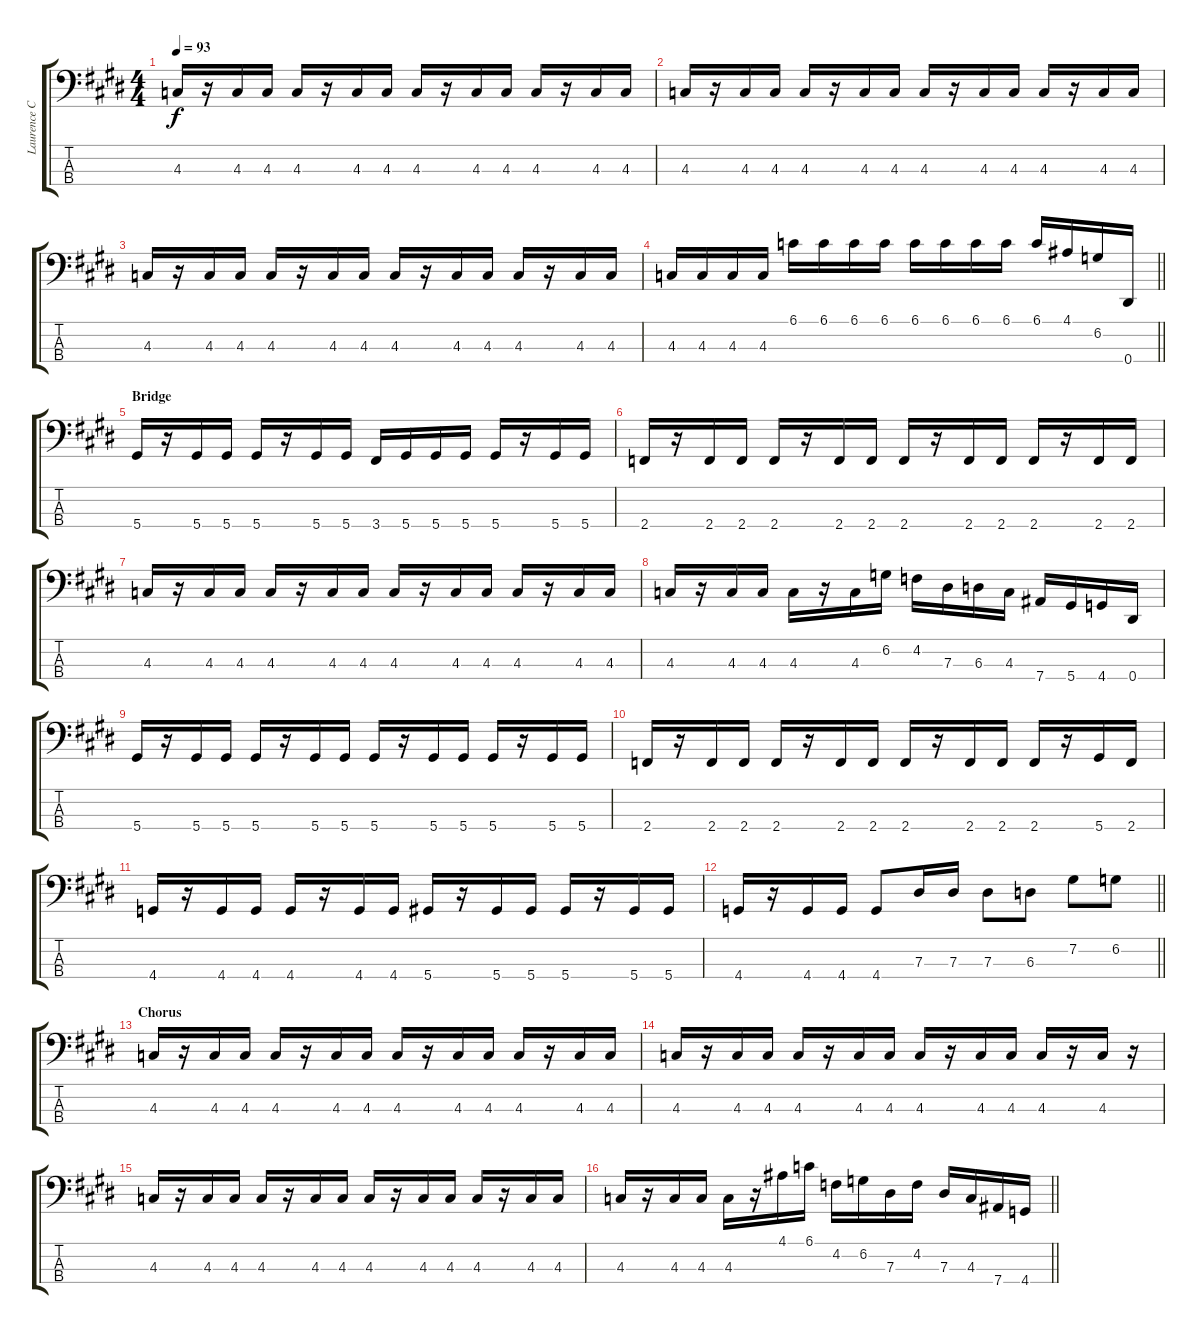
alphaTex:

\track ("Laurence Cottle" "Laurence C") {instrument electricbassfinger}
\staff {score tabs}
\tuning (Gb2 Db2 Ab1 Eb1) {hide}
\ts (4 4)
\tempo 93
\clef f4
\ks c#minor
4.3.16{dy f} r.16 4.3.16 4.3.16 4.3.16 r.16 4.3.16 4.3.16 4.3.16 r.16 4.3.16 4.3.16 4.3.16 r.16 4.3.16 4.3.16 |
4.3.16 r.16 4.3.16 4.3.16 4.3.16 r.16 4.3.16 4.3.16 4.3.16 r.16 4.3.16 4.3.16 4.3.16 r.16 4.3.16 4.3.16 |
4.3.16 r.16 4.3.16 4.3.16 4.3.16 r.16 4.3.16 4.3.16 4.3.16 r.16 4.3.16 4.3.16 4.3.16 r.16 4.3.16 4.3.16 |
\barLineRight lightlight
4.3.16 4.3.16 4.3.16 4.3.16 6.1.16 6.1.16 6.1.16 6.1.16 6.1.16 6.1.16 6.1.16 6.1.16 6.1.16 4.1.16 6.2.16 0.4.16 |
\section ("" "Bridge")
5.4.16 r.16 5.4.16 5.4.16 5.4.16 r.16 5.4.16 5.4.16 3.4.16 5.4.16 5.4.16 5.4.16 5.4.16 r.16 5.4.16 5.4.16 |
2.4.16 r.16 2.4.16 2.4.16 2.4.16 r.16 2.4.16 2.4.16 2.4.16 r.16 2.4.16 2.4.16 2.4.16 r.16 2.4.16 2.4.16 |
4.3.16 r.16 4.3.16 4.3.16 4.3.16 r.16 4.3.16 4.3.16 4.3.16 r.16 4.3.16 4.3.16 4.3.16 r.16 4.3.16 4.3.16 |
4.3.16 r.16 4.3.16 4.3.16 4.3.16 r.16 4.3.16 6.2.16 4.2.16 7.3.16 6.3.16 4.3.16 7.4.16 5.4.16 4.4.16 0.4.16 |
5.4.16 r.16 5.4.16 5.4.16 5.4.16 r.16 5.4.16 5.4.16 5.4.16 r.16 5.4.16 5.4.16 5.4.16 r.16 5.4.16 5.4.16 |
2.4.16 r.16 2.4.16 2.4.16 2.4.16 r.16 2.4.16 2.4.16 2.4.16 r.16 2.4.16 2.4.16 2.4.16 r.16 5.4.16 2.4.16 |
4.4.16 r.16 4.4.16 4.4.16 4.4.16 r.16 4.4.16 4.4.16 5.4.16 r.16 5.4.16 5.4.16 5.4.16 r.16 5.4.16 5.4.16 |
\barLineRight lightlight
4.4.16 r.16 4.4.16 4.4.16 4.4.8 7.3.16 7.3.16 7.3.8 6.3.8 7.2.8 6.2.8 |
\section ("" "Chorus")
4.3.16 r.16 4.3.16 4.3.16 4.3.16 r.16 4.3.16 4.3.16 4.3.16 r.16 4.3.16 4.3.16 4.3.16 r.16 4.3.16 4.3.16 |
4.3.16 r.16 4.3.16 4.3.16 4.3.16 r.16 4.3.16 4.3.16 4.3.16 r.16 4.3.16 4.3.16 4.3.16 r.16 4.3.16 r.16 |
4.3.16 r.16 4.3.16 4.3.16 4.3.16 r.16 4.3.16 4.3.16 4.3.16 r.16 4.3.16 4.3.16 4.3.16 r.16 4.3.16 4.3.16 |
\barLineRight lightlight
4.3.16 r.16 4.3.16 4.3.16 4.3.16 r.16 4.1.16 6.1.16 4.2.16 6.2.16 7.3.16 4.2.16 7.3.16 4.3.16 7.4.16 4.4.16
